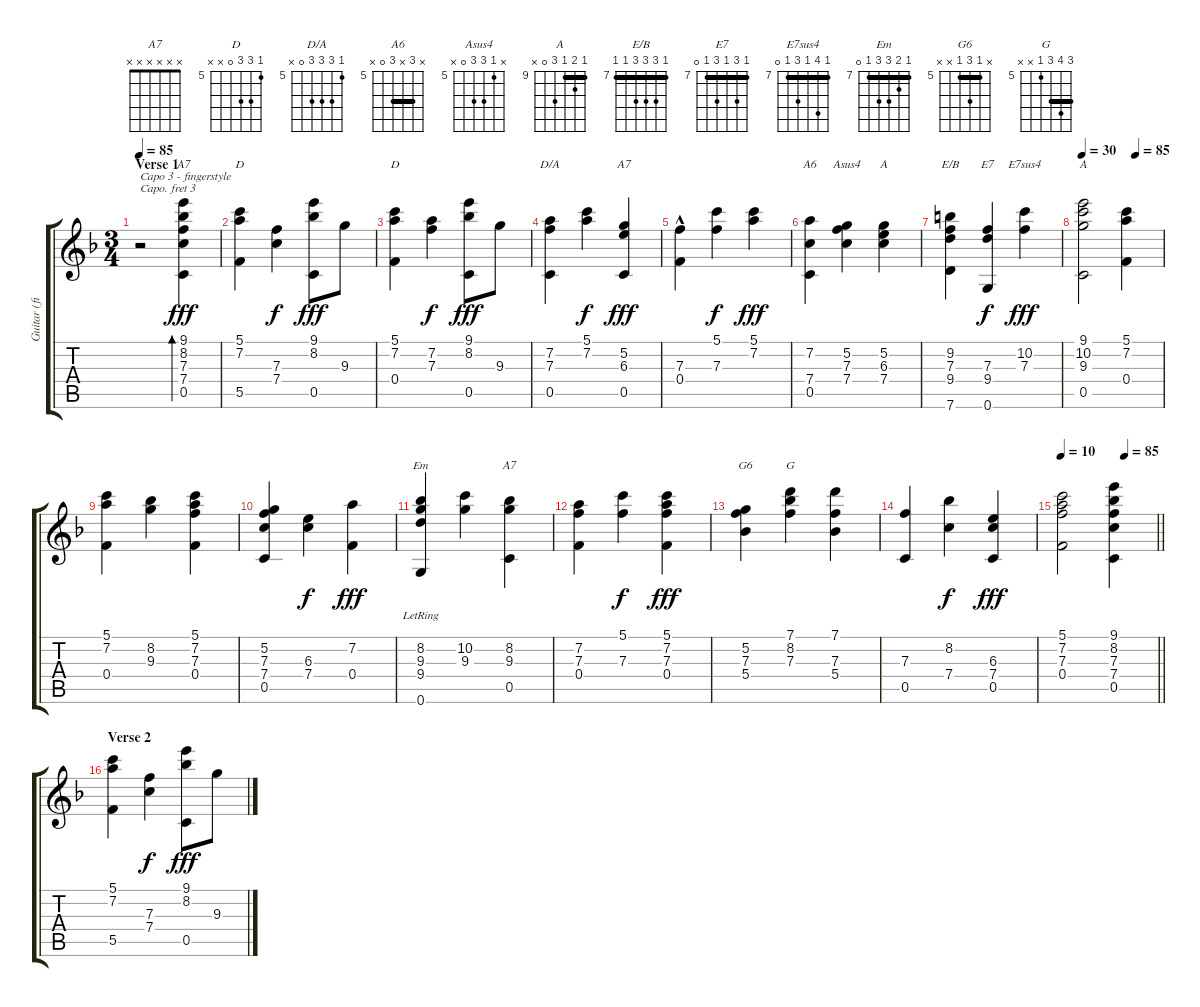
\track ("Guitar (fingerstyle) - Capo III" "Guitar (fi") {instrument acousticguitarsteel}
\staff {score tabs}
\capo 3
\tuning (E4 B3 G3 D3 A2 E2) {hide}
\chord ("A7" 9 8 9 7 0 x) {firstfret 7}
\chord ("D" 5 7 7 7 5 x) {firstfret 5 barre 5}
\chord ("D" 5 7 7 0 x x) {firstfret 5}
\chord ("D/A" 5 7 7 7 0 x) {firstfret 5}
\chord ("A7" 5 5 6 5 0 x) {firstfret 5 barre 5}
\chord ("A6" x 7 x 7 0 x) {firstfret 5 barre 7}
\chord ("Asus4" x 5 7 7 0 x) {firstfret 5}
\chord ("A" x 5 6 7 x x) {firstfret 5}
\chord ("E/B" 7 9 9 9 7 7) {firstfret 7 barre 7}
\chord ("E7" 7 9 7 9 7 0) {firstfret 7 barre 7}
\chord ("E7sus4" 7 10 7 9 7 0) {firstfret 7 barre 7}
\chord ("A" 9 10 9 11 0 x) {firstfret 9 barre 9}
\chord ("Em" 7 8 9 9 7 0) {firstfret 7 barre 7}
\chord ("A7" x x x x x x)
\chord ("G6" x 5 7 5 x x) {firstfret 5 barre 5}
\chord ("G" 7 8 7 5 x x) {firstfret 5 barre 7}
\ts (3 4)
\section ("" "Verse 1")
\tempo 85
\clef g2
\ks f
r.2{txt "Capo 3 - fingerstyle" dy fff instrument acousticguitarsteel} (9.1 8.2 7.3 7.4 0.5).4{bd 60 ch "A7"} |
(5.1 7.2 5.5).4{ch "D"} (7.3 7.4).4{dy f} (9.1 8.2 0.5).8{dy fff} 9.3.8 |
(5.1 7.2 0.4).4{ch "D"} (7.2 7.3).4{dy f} (9.1 8.2 0.5).8{dy fff} 9.3.8 |
(7.2 7.3 0.5).4{ch "D/A"} (5.1 7.2).4{dy f} (5.2 6.3 0.5).4{ch "A7" dy fff} |
(7.3 0.4{hac}).4 (5.1 7.3).4{dy f} (5.1 7.2).4{dy fff} |
(7.2 7.4 0.5).4{ch "A6"} (5.2 7.3 7.4).4{ch "Asus4"} (5.2 6.3 7.4).4{ch "A"} |
(9.2 7.3 9.4 7.6).4{ch "E/B"} (7.3 9.4 0.6).4{ch "E7" dy f} (10.2 7.3).4{ch "E7sus4" dy fff} |
\tempo 30
\tempo (85 0.6666666666666666)
(9.1 10.2 9.3 0.5).2{ch "A"} (5.1 7.2 0.4).4 |
(5.1 7.2 0.4).4 (8.2 9.3).4 (5.1 7.2 7.3 0.4).4 |
(5.2 7.3 7.4 0.5).4 (6.3 7.4).4{dy f} (7.2 0.4).4{dy fff} |
(8.2 9.3 9.4 0.6{lr}).4{ch "Em"} (10.2 9.3).4 (8.2 9.3 0.5).4{ch "A7"} |
(7.2 7.3 0.4).4 (5.1 7.3).4{dy f} (5.1 7.2 7.3 0.4).4{dy fff} |
(5.2 7.3 5.4).4{ch "G6"} (7.1 8.2 7.3).4{ch "G"} (7.1 7.3 5.4).4 |
(7.3 0.5).4 (8.2 7.4).4{dy f} (6.3 7.4 0.5).4{dy fff} |
\tempo 1
\tempo (85 0.6666666666666666)
\tempo 10
\barLineRight lightlight
(5.1 7.2 7.3 0.4).2 (9.1 8.2 7.3 7.4 0.5).4 |
\section ("" "Verse 2")
(5.1 7.2 5.5).4 (7.3 7.4).4{dy f} (9.1 8.2 0.5).8{dy fff} 9.3.8
